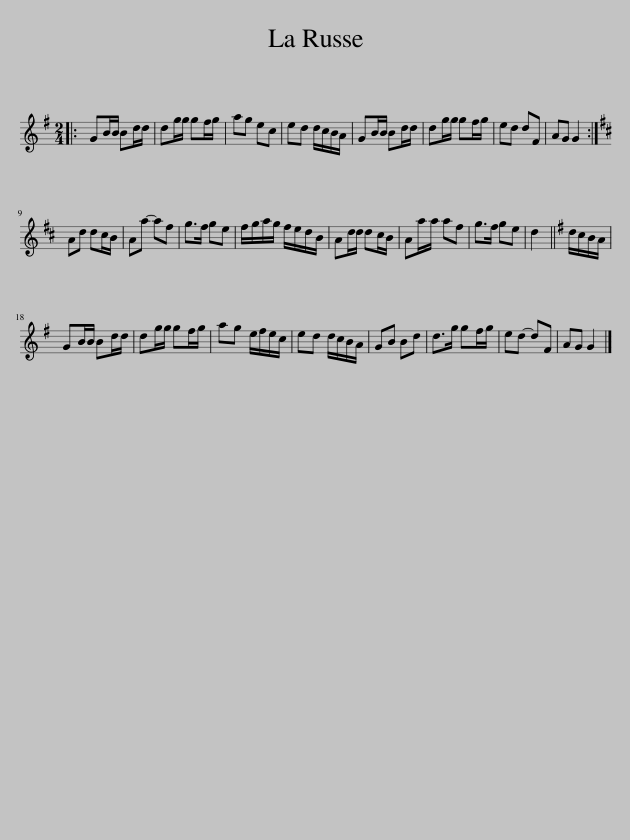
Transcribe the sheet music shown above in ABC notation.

X:1
L:1/8
M:2/4
I:linebreak $
K:G
V:1 treble
V:1
|: GB/B/ Bd/d/ | dg/g/ gf/g/ | ag ec | ed d/c/B/A/ | GB/B/ Bd/d/ | %5
 dg/g/ gf/g/ | ed dF | AG G2 :|$[K:D] Ad dc/B/ | Aa- af | %10
 g>f ge | f/g/a/g/ f/e/d/B/ | Ad/d/ dc/B/ | Aa/a/ af | g>f ge | %15
 d2 ||[K:G] d/c/B/A/ |$ GB/B/ Bd/d/ | dg/g/ gf/g/ | ag e/f/e/c/ | %20
 ed d/c/B/A/ | GB Bd | d>g gf/g/ | ed- dF | AG G2 |] %25
